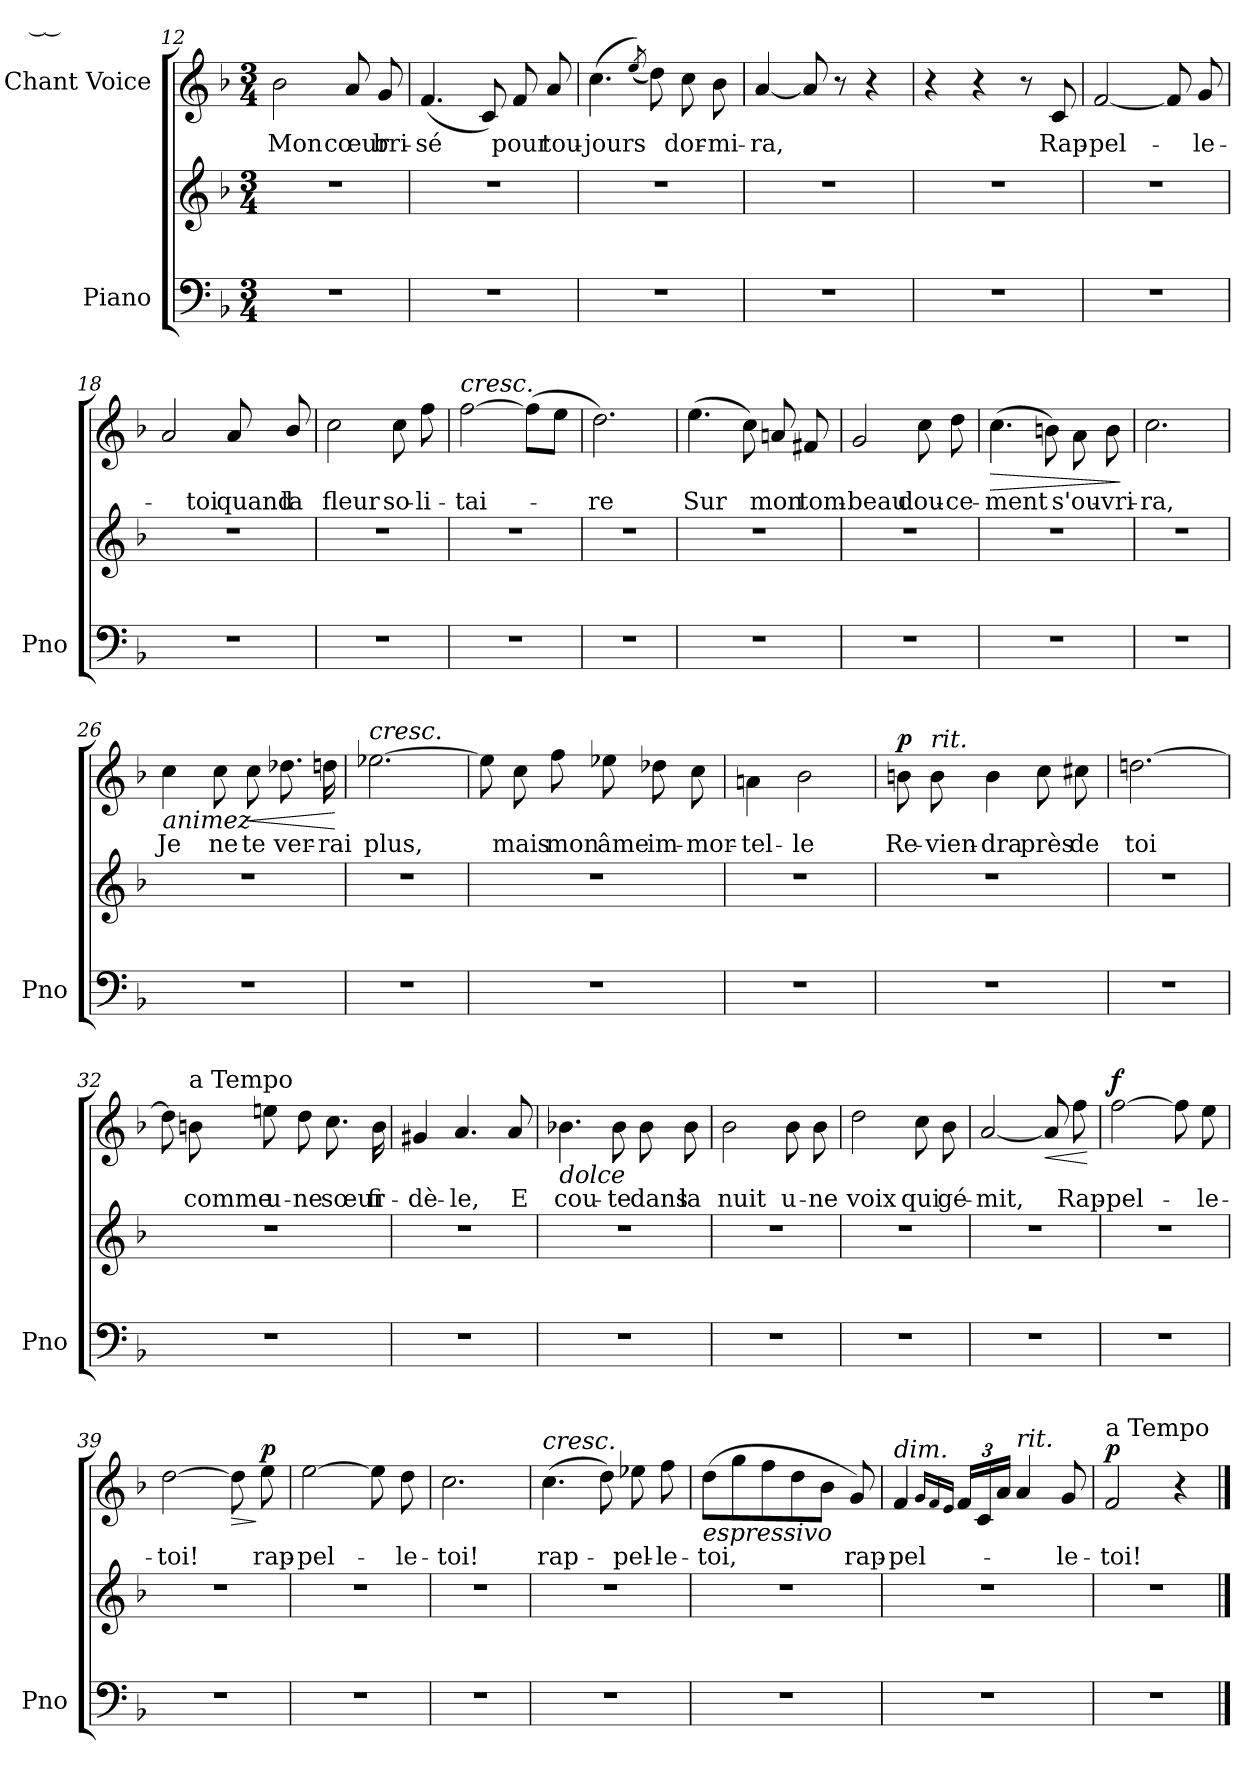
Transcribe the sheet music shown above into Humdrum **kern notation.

**kern	**kern	**kern	**text	**dynam
*part2	*part2	*part1	*part1	*part1
*staff3	*staff2	*staff1	*staff1	*staff1
*I"Piano	*	*I"Chant Voice	*	*
*I'Pno	*	*	*	*
*clefF4	*clefG2	*clefG2	*	*
*k[b-]	*k[b-]	*k[b-]	*	*
*M3/4	*M3/4	*M3/4	*	*
=12	=12	=12	=12	=12
!	!	!	!LO:LY:b	!
2.r	2.r	2b-\	Mon	.
!	!	!	!LO:LY:b	!
.	.	8a/	cœur	.
!	!	!	!LO:LY:b	!
.	.	8g/	bri-	.
=13	=13	=13	=13	=13
!	!	!	!LO:LY:b	!
2.r	2.r	(4.f/	-sé	.
.	.	8c/)	.	.
!	!	!	!LO:LY:b	!
.	.	8f/	pour	.
!	!	!	!LO:LY:b	!
.	.	8a/	tou-	.
=14	=14	=14	=14	=14
!	!	!	!LO:LY:b	!
2.r	2.r	(4.cc\	-jours	.
.	.	(8qee/)	.	.
.	.	8dd\)	.	.
!	!	!	!LO:LY:b	!
.	.	8cc\	dor-	.
!	!	!	!LO:LY:b	!
.	.	8b-\	-mi-	.
=15	=15	=15	=15	=15
!	!	!	!LO:LY:b	!
2.r	2.r	[4a/	-ra,	.
.	.	8a/]	.	.
.	.	8r	.	.
.	.	4r	.	.
!!LO:LB:g=z
=16	=16	=16	=16	=16
2.r	2.r	4r	.	.
.	.	4r	.	.
.	.	8r	.	.
!	!	!	!LO:LY:b	!
.	.	8c/	Rap-	.
=17	=17	=17	=17	=17
!	!	!	!LO:LY:b	!
2.r	2.r	[2f/	-pel-	.
.	.	8f/]	.	.
!	!	!	!LO:LY:b	!
.	.	8g/	-le-	.
=18	=18	=18	=18	=18
!	!	!	!LO:LY:b	!
2.r	2.r	2a/	-_ toi	.
!	!	!	!LO:LY:b	!
.	.	8a/	-quand	.
!	!	!	!LO:LY:b	!
.	.	8b-/	la	.
=19	=19	=19	=19	=19
!	!	!	!LO:LY:b	!
2.r	2.r	2cc\	fleur	.
!	!	!	!LO:LY:b	!
.	.	8cc\	so-	.
!	!	!	!LO:LY:b	!
.	.	8ff\	-li-	.
=20	=20	=20	=20	=20
!	!	!LO:TX:a:i:t=cresc.	!	!
!	!	!	!LO:LY:b	!
2.r	2.r	[2ff\	-tai-	.
.	.	(8ff\L]	.	.
.	.	8ee\J	.	.
=21	=21	=21	=21	=21
!	!	!	!LO:LY:b	!
2.r	2.r	2.dd\)	-re	.
=22	=22	=22	=22	=22
!	!	!	!LO:LY:b	!
2.r	2.r	(4.ee\	Sur	.
.	.	8cc\)	.	.
!	!	!	!LO:LY:b	!
.	.	8an/	mon	.
!	!	!	!LO:LY:b	!
.	.	8f#X/	tom-	.
=23	=23	=23	=23	=23
!	!	!	!LO:LY:b	!
2.r	2.r	2g/	-beau	.
!	!	!	!LO:LY:b	!
.	.	8cc\	dou-	.
!	!	!	!LO:LY:b	!
.	.	8dd\	-ce-	.
=24	=24	=24	=24	=24
!	!	!	!LO:LY:b	!LO:HP:b
2.r	2.r	(4.cc\	-ment	>
.	.	8bn\)	.	.
!	!	!	!LO:LY:b	!
.	.	8a\	s'ou-	.
!	!	!	!LO:LY:b	!
.	.	8b\	-vri-	.
.	.	.	.	]
=25	=25	=25	=25	=25
!	!	!	!LO:LY:b	!
2.r	2.r	2.cc\	-ra,	.
!!LO:LB:g=z
=26	=26	=26	=26	=26
!	!	!LO:TX:b:i:t=animez	!	!
!	!	!	!LO:LY:b	!
2.r	2.r	4cc\	Je	.
!	!	!	!LO:LY:b	!
.	.	8cc\	ne	.
!	!	!	!LO:LY:b	!LO:HP:b
.	.	8cc\	te	<
!	!	!	!LO:LY:b	!
.	.	8.dd-X\	ver-	.
!	!	!	!LO:LY:b	!
.	.	16ddn\	-rai	.
.	.	.	.	[
=27	=27	=27	=27	=27
!	!	!LO:TX:a:i:t=cresc.	!	!
!	!	!	!LO:LY:b	!
2.r	2.r	[2.ee-X\	plus,	.
=28	=28	=28	=28	=28
2.r	2.r	8ee-\]	.	.
!	!	!	!LO:LY:b	!
.	.	8cc\	mais	.
!	!	!	!LO:LY:b	!
.	.	8ff\	mon	.
!	!	!	!LO:LY:b	!
.	.	8ee-X\	âme	.
!	!	!	!LO:LY:b	!
.	.	8dd-X\	im-	.
!	!	!	!LO:LY:b	!
.	.	8cc\	-mor-	.
=29	=29	=29	=29	=29
!	!	!	!LO:LY:b	!
2.r	2.r	4an\	-tel-	.
!	!	!	!LO:LY:b	!
.	.	2b-\	-le	.
=30	=30	=30	=30	=30
!	!	!	!LO:LY:b	!LO:DY:a
2.r	2.r	8bn\	Re-	p
!	!	!LO:TX:a:i:t=rit.	!	!
!	!	!	!LO:LY:b	!
.	.	8b\	-vien-	.
!	!	!	!LO:LY:b	!
.	.	4b\	-dra	.
!	!	!	!LO:LY:b	!
.	.	8cc\	près	.
!	!	!	!LO:LY:b	!
.	.	8cc#X\	de	.
=31	=31	=31	=31	=31
!	!	!	!LO:LY:b	!
2.r	2.r	[2.ddn\	toi	.
=32	=32	=32	=32	=32
2.r	2.r	8dd\]	.	.
!	!	!LO:TX:a:t=a Tempo	!	!
!	!	!	!LO:LY:b	!
.	.	8bn\	comme	.
!	!	!	!LO:LY:b	!
.	.	8een\	u-	.
!	!	!	!LO:LY:b	!
.	.	8dd\	-ne	.
!	!	!	!LO:LY:b	!
.	.	8.cc\	sœur	.
!	!	!	!LO:LY:b	!
.	.	16b\	fi-	.
=33	=33	=33	=33	=33
!	!	!	!LO:LY:b	!
2.r	2.r	4g#X/	-dè-	.
!	!	!	!LO:LY:b	!
.	.	4.a/	-le,	.
!	!	!	!LO:LY:b	!
.	.	8a/	E	.
=34	=34	=34	=34	=34
!	!	!LO:TX:b:i:t=dolce	!	!
!	!	!	!LO:LY:b	!
2.r	2.r	4.b-X\	cou-	.
!	!	!	!LO:LY:b	!
.	.	8b-\	-te	.
!	!	!	!LO:LY:b	!
.	.	8b-\	dans	.
!	!	!	!LO:LY:b	!
.	.	8b-\	la	.
!!LO:LB:g=z
=35	=35	=35	=35	=35
!	!	!	!LO:LY:b	!
2.r	2.r	2b-\	nuit	.
!	!	!	!LO:LY:b	!
.	.	8b-\	u-	.
!	!	!	!LO:LY:b	!
.	.	8b-\	-ne	.
=36	=36	=36	=36	=36
!	!	!	!LO:LY:b	!
2.r	2.r	2dd\	voix	.
!	!	!	!LO:LY:b	!
.	.	8cc\	qui	.
!	!	!	!LO:LY:b	!
.	.	8b-\	gé-	.
=37	=37	=37	=37	=37
!	!	!	!LO:LY:b	!
2.r	2.r	[2a/	-mit,	.
!	!	!	!	!LO:HP:b
.	.	8a/]	.	<
!	!	!	!LO:LY:b	!
.	.	8ff\	Rap-	.
.	.	.	.	[
=38	=38	=38	=38	=38
!	!	!	!LO:LY:b	!LO:DY:a
2.r	2.r	[2ff\	-pel-	f
.	.	8ff\]	.	.
!	!	!	!LO:LY:b	!
.	.	8ee\	-le-	.
=39	=39	=39	=39	=39
!	!	!	!LO:LY:b	!
2.r	2.r	[2dd\	-toi!	.
!	!	!	!	!LO:HP:b
.	.	8dd\]	.	>
!	!	!	!LO:LY:b	!LO:DY:n=1:a
.	.	8ee\	rap-	] p
=40	=40	=40	=40	=40
!	!	!	!LO:LY:b	!
2.r	2.r	[2ee\	-pel-	.
.	.	8ee\]	.	.
!	!	!	!LO:LY:b	!
.	.	8dd\	-le-	.
=41	=41	=41	=41	=41
!	!	!	!LO:LY:b	!
2.r	2.r	2.cc\	-toi!	.
=42	=42	=42	=42	=42
!	!	!LO:TX:a:i:t=cresc.	!	!
!	!	!	!LO:LY:b	!
2.r	2.r	(4.cc\	rap-	.
.	.	8dd\)	.	.
!	!	!	!LO:LY:b	!
.	.	8ee-X\	-pel-	.
!	!	!	!LO:LY:b	!
.	.	8ff\	-le-	.
=43	=43	=43	=43	=43
!	!	!LO:TX:b:i:t=espressivo	!	!
!	!	!	!LO:LY:b	!
2.r	2.r	(8dd\L	-toi,	.
.	.	8gg\	.	.
.	.	8ff\	.	.
.	.	8dd\	.	.
.	.	8b-\J	.	.
!	!	!	!LO:LY:b	!
.	.	8g/)	rap-	.
=44	=44	=44	=44	=44
!	!	!LO:TX:a:i:t=dim.	!	!
!	!	!	!LO:LY:b	!
2.r	2.r	4f/	-pel-	.
.	.	16qg/LL	.	.
.	.	16qf/	.	.
.	.	16qe/JJ	.	.
*	*	*Xbrackettup	*	*
.	.	24f/LL	.	.
.	.	24c/	.	.
.	.	24a/JJ	.	.
!	!	!LO:TX:a:i:t=rit.	!	!
.	.	4a/	.	.
!	!	!	!LO:LY:b	!
.	.	8g/	-le-	.
=45	=45	=45	=45	=45
!	!	!LO:TX:a:t=a Tempo	!	!
!	!	!	!LO:LY:b	!LO:DY:a
2.r	2.r	2f/	-toi!	p
.	.	4r	.	.
==	==	==	==	==
*-	*-	*-	*-	*-
